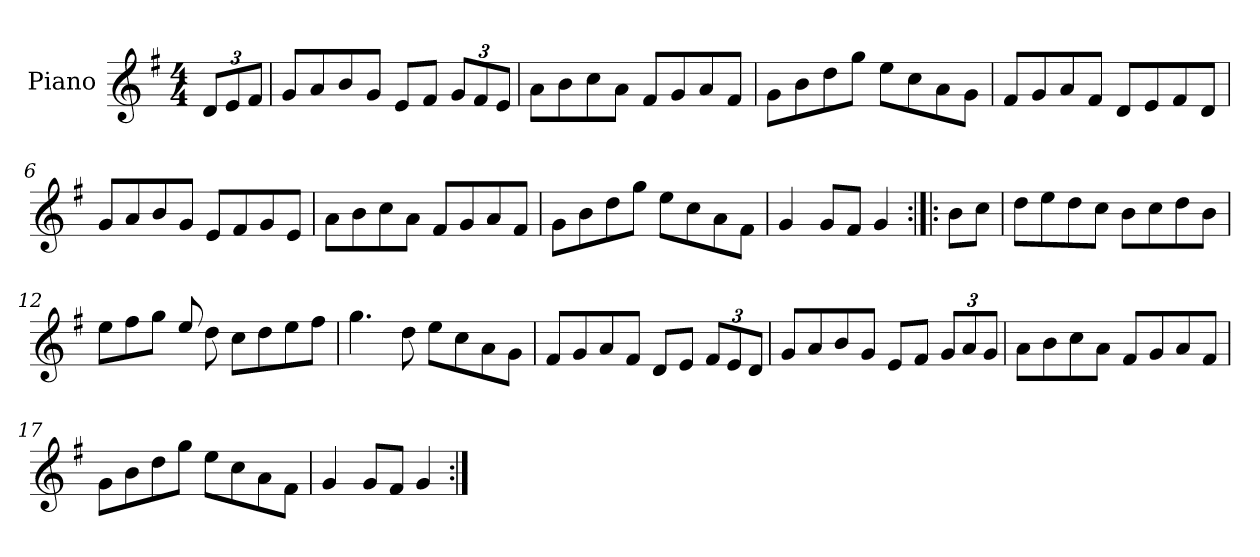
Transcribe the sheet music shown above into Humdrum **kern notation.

**kern
*part1
*staff1
*I"Piano
*I'Pno
*clefG2
*k[f#]
*G:
*M4/4
=1
12d/L
12e/
12f#/J
=2
8g/L
8a/
8b/
8g/J
8e/L
8f#/J
12g/L
12f#/
12e/J
=3
8a\L
8b\
8cc\
8a\J
8f#/L
8g/
8a/
8f#/J
=4
8g\L
8b\
8dd\
8gg\J
8ee\L
8cc\
8a\
8g\J
!!LO:LB:g=z
=5
8f#/L
8g/
8a/
8f#/J
8d/L
8e/
8f#/
8d/J
=6
8g/L
8a/
8b/
8g/J
8e/L
8f#/
8g/
8e/J
=7
8a\L
8b\
8cc\
8a\J
8f#/L
8g/
8a/
8f#/J
=8
8g\L
8b\
8dd\
8gg\J
8ee\L
8cc\
8a\
8f#\J
=9
4g/
8g/L
8f#/J
4g/
!!LO:LB:g=z
=10:|!|:
8b\L
8cc\J
=11
8dd\L
8ee\
8dd\
8cc\J
8b\L
8cc\
8dd\
8b\J
=12
8ee\L
8ff#\
8gg\J
8ee/
8dd\
8cc\L
8dd\
8ee\
8ff#\J
=13
4.gg\
8dd\
8ee\L
8cc\
8a\
8g\J
=14
8f#/L
8g/
8a/
8f#/J
8d/L
8e/J
12f#/L
12e/
12d/J
!!LO:LB:g=z
=15
8g/L
8a/
8b/
8g/J
8e/L
8f#/J
12g/L
12a/
12g/J
=16
8a\L
8b\
8cc\
8a\J
8f#/L
8g/
8a/
8f#/J
=17
8g\L
8b\
8dd\
8gg\J
8ee\L
8cc\
8a\
8f#\J
=18
4g/
8g/L
8f#/J
4g/
=:|!
*-
